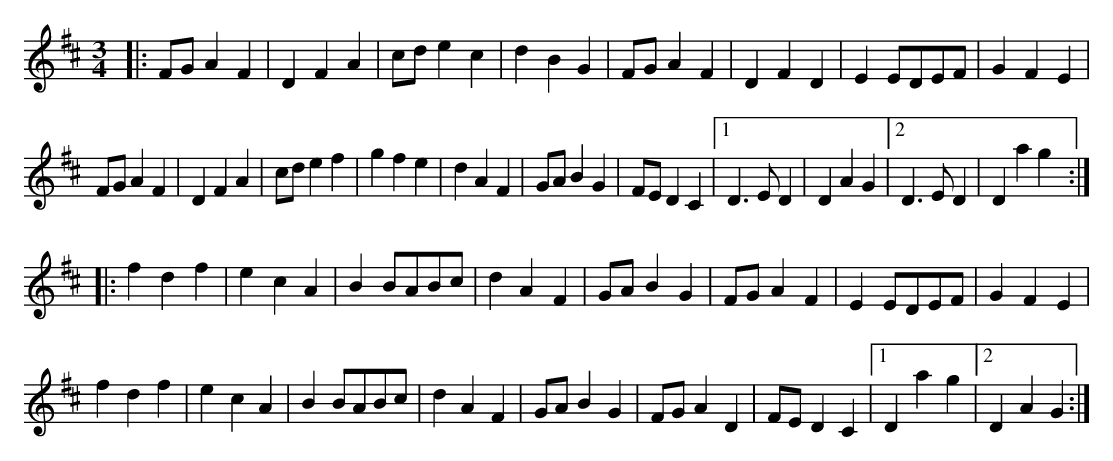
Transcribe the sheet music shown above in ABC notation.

X:1
M:3/4
K:D
|:FG A2F2|D2F2A2|cd e2c2|d2B2G2|FG A2F2|D2F2D2|E2EDEF|G2F2E2|
FG A2F2|D2F2A2|cd e2f2|g2f2e2|d2A2F2|GA B2G2|FE D2C2|1 D3E D2|D2A2G2|2D3E D2|D2a2g2:|
|:f2d2f2|e2c2A2|B2BABc|d2A2F2|GA B2G2|FG A2F2|E2EDEF|G2F2E2|
f2d2f2|e2c2A2|B2BABc|d2A2F2|GA B2G2|FG A2D2|FED2C2|1 D2a2g2|2D2A2G2:|
